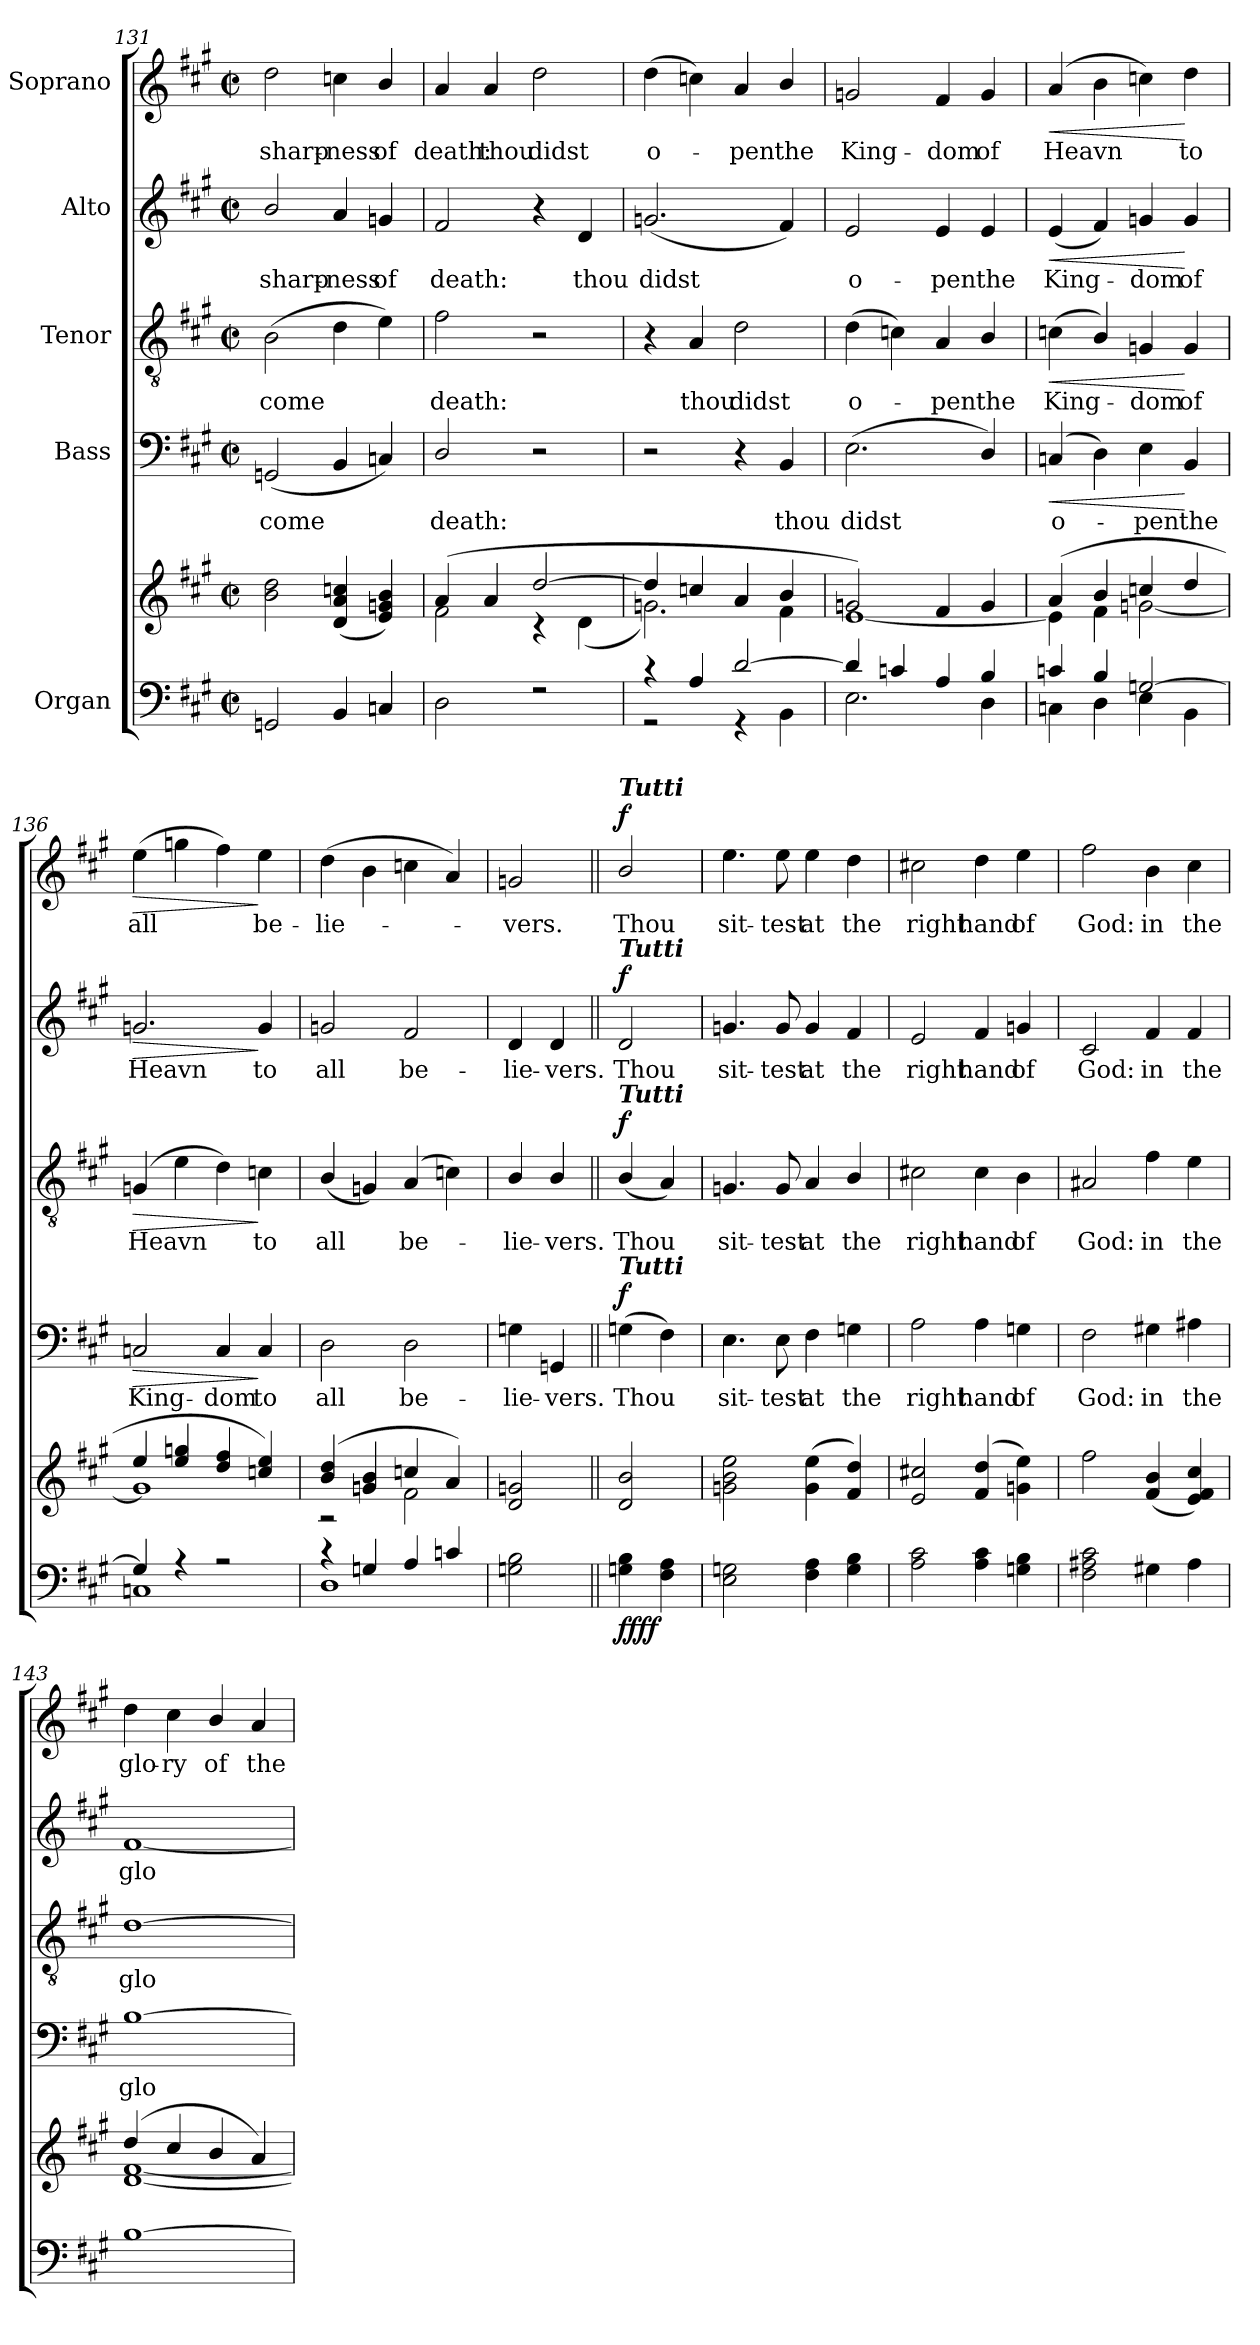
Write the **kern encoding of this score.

**kern	**kern	**dynam	**kern	**text	**dynam	**kern	**text	**dynam	**kern	**text	**dynam	**kern	**text	**dynam
*part5	*part5	*part5	*part4	*part4	*part4	*part3	*part3	*part3	*part2	*part2	*part2	*part1	*part1	*part1
*staff6	*staff5	*staff5/6	*staff4	*staff4	*staff4	*staff3	*staff3	*staff3	*staff2	*staff2	*staff2	*staff1	*staff1	*staff1
*I"Organ	*	*	*I"Bass	*	*	*I"Tenor	*	*	*I"Alto	*	*	*I"Soprano	*	*
*clefF4	*clefG2	*	*clefF4	*	*	*clefGv2	*	*	*clefG2	*	*	*clefG2	*	*
*k[f#c#g#]	*k[f#c#g#]	*	*k[f#c#g#]	*	*	*k[f#c#g#]	*	*	*k[f#c#g#]	*	*	*k[f#c#g#]	*	*
*A:	*A:	*	*A:	*	*	*A:	*	*	*A:	*	*	*A:	*	*
*M2/2	*M2/2	*	*M2/2	*	*	*M2/2	*	*	*M2/2	*	*	*M2/2	*	*
*met(c|)	*met(c|)	*	*met(c|)	*	*	*met(c|)	*	*	*met(c|)	*	*	*met(c|)	*	*
=131	=131	=131	=131	=131	=131	=131	=131	=131	=131	=131	=131	=131	=131	=131
*^	*^	*	*	*	*	*	*	*	*	*	*	*	*	*
!	!	!	!	!	!	!LO:LY:b	!	!	!LO:LY:b	!	!	!LO:LY:b	!	!	!LO:LY:b	!
2GGn/	1ryy	2b\ 2dd\	2ryy	.	(<2GGn/	-come	.	(>2B\	-come	.	2b/	sharp-	.	2dd\	sharp-	.
!	!	!	!	!	!	!	!	!	!	!	!	!LO:LY:b	!	!	!LO:LY:b	!
4BB/	.	(>4d/ 4a/ 4ccn/	2ryy	.	4BB/	.	.	4d\	.	.	4a/	-ness	.	4ccn\	-ness	.
!	!	!	!	!	!	!	!	!	!	!	!	!LO:LY:b	!	!	!LO:LY:b	!
4Cn/	.	4e/ 4gn/ 4b/)	.	.	4Cn/)	.	.	4e\)	.	.	4gn/	of	.	4b/	of	.
=132	=132	=132	=132	=132	=132	=132	=132	=132	=132	=132	=132	=132	=132	=132	=132	=132
!	!	!	!	!	!	!LO:LY:b	!	!	!LO:LY:b	!	!	!LO:LY:b	!	!	!LO:LY:b	!
2D\	1ryy	(>4a/	2f#\	.	2D/	death:	.	2f#\	death:	.	2f#/	death:	.	4a/	death:	.
!	!	!	!	!	!	!	!	!	!	!	!	!	!	!	!LO:LY:b	!
.	.	4a/	.	.	.	.	.	.	.	.	.	.	.	4a/	thou	.
!	!	!	!	!	!	!	!	!	!	!	!	!	!	!	!LO:LY:b	!
2r	.	[2dd/	4r	.	2r	.	.	2r	.	.	4r	.	.	2dd\	didst	.
!	!	!	!	!	!	!	!	!	!	!	!	!LO:LY:b	!	!	!	!
.	.	.	(<4d\	.	.	.	.	.	.	.	4d/	thou	.	.	.	.
=133	=133	=133	=133	=133	=133	=133	=133	=133	=133	=133	=133	=133	=133	=133	=133	=133
!	!	!	!	!	!	!	!	!	!	!	!	!LO:LY:b	!	!	!LO:LY:b	!
4r	2r	4dd/]	2.gn\)	.	2r	.	.	4r	.	.	(<2.gn/	didst	.	(>4dd\	o-	.
!	!	!	!	!	!	!	!	!	!LO:LY:b	!	!	!	!	!	!	!
4A/	.	4ccn/	.	.	.	.	.	4A/	thou	.	.	.	.	4ccn\)	.	.
!	!	!	!	!	!	!	!	!	!LO:LY:b	!	!	!	!	!	!LO:LY:b	!
[2d/	4r	4a/	.	.	4r	.	.	2d\	didst	.	.	.	.	4a/	pen	.
!	!	!	!	!	!	!LO:LY:b	!	!	!	!	!	!	!	!	!LO:LY:b	!
.	4BB\	4b/	4f#\	.	4BB/	thou	.	.	.	.	4f#/)	.	.	4b/	the	.
=134	=134	=134	=134	=134	=134	=134	=134	=134	=134	=134	=134	=134	=134	=134	=134	=134
!	!	!	!	!	!	!LO:LY:b	!	!	!LO:LY:b	!	!	!LO:LY:b	!	!	!LO:LY:b	!
4d/]	2.E\	2gn/)	[1e	.	(<2.E\	didst	.	(>4d\	o-	.	2e/	o-	.	2gn/	King-	.
4cn/	.	.	.	.	.	.	.	4cn\)	.	.	.	.	.	.	.	.
!	!	!	!	!	!	!	!	!	!LO:LY:b	!	!	!LO:LY:b	!	!	!LO:LY:b	!
4A/	.	4f#/	.	.	.	.	.	4A/	pen	.	4e/	-pen	.	4f#/	-dom	.
!	!	!	!	!	!	!	!	!	!LO:LY:b	!	!	!LO:LY:b	!	!	!LO:LY:b	!
4B/	4D\	4g/	.	.	4D/)	.	.	4B/	the	.	4e/	the	.	4g/	of	.
!!LO:LB:g=z
=135	=135	=135	=135	=135	=135	=135	=135	=135	=135	=135	=135	=135	=135	=135	=135	=135
!	!	!	!	!	!	!LO:LY:b	!LO:HP:b	!	!LO:LY:b	!LO:HP:b	!	!LO:LY:b	!LO:HP:b	!	!LO:LY:b	!LO:HP:b
4cn/	4Cn\	(>4a/	4e\]	.	(<4Cn/	o-	<	(<4cn\	King-	<	(<4e/	King-	<	(>4a/	Heavn	<
4B/	4D\	4b/	4f#\	.	4D\)	.	.	4B/)	.	.	4f#/)	.	.	4b\	.	.
!	!	!	!	!	!	!LO:LY:b	!	!	!LO:LY:b	!	!	!LO:LY:b	!	!	!	!
[2Gn/	4E\	4ccn/	[2gn\	.	4E\	pen	.	4Gn/	dom	.	4gn/	dom	.	4ccn\)	.	.
!	!	!	!	!	!	!LO:LY:b	!	!	!LO:LY:b	!	!	!LO:LY:b	!	!	!LO:LY:b	!
.	4BB\	4dd/	.	.	4BB/	the	[	4G/	of	[	4g/	of	[	4dd\	to	[
=136	=136	=136	=136	=136	=136	=136	=136	=136	=136	=136	=136	=136	=136	=136	=136	=136
!	!	!	!	!	!	!LO:LY:b	!LO:HP:b	!	!LO:LY:b	!LO:HP:b	!	!LO:LY:b	!LO:HP:b	!	!LO:LY:b	!LO:HP:b
4G/]	1Cn	4ee/	1g]	.	2Cn/	King-	>	(>4Gn/	Heavn	>	2.gn/	Heavn	>	(>4ee\	all	>
4r	.	4ee/ 4ggn/	.	.	.	.	.	4e\	.	.	.	.	.	4ggn\	.	.
!	!	!	!	!	!	!LO:LY:b	!	!	!	!	!	!	!	!	!	!
2r	.	4dd/ 4ff#/	.	.	4C/	-dom	.	4d\)	.	.	.	.	.	4ff#\)	.	.
!	!	!	!	!	!	!LO:LY:b	!	!	!LO:LY:b	!	!	!LO:LY:b	!	!	!LO:LY:b	!
.	.	4ccn/ 4ee/)	.	.	4C/	to	]	4cn\	to	]	4g/	to	]	4ee\	be-	]
=137	=137	=137	=137	=137	=137	=137	=137	=137	=137	=137	=137	=137	=137	=137	=137	=137
!	!	!	!	!	!	!LO:LY:b	!	!	!LO:LY:b	!	!	!LO:LY:b	!	!	!LO:LY:b	!
4r	1D	(>4b/ 4dd/	2r	.	2D\	all	.	(<4B/	all	.	2gn/	all	.	(>4dd\	-lie-	.
4Gn/	.	4gn/ 4b/	.	.	.	.	.	4Gn/)	.	.	.	.	.	4b\	.	.
!	!	!	!	!	!	!LO:LY:b	!	!	!LO:LY:b	!	!	!LO:LY:b	!	!	!	!
4A/	.	4ccn/	2f#\	.	2D\	be-	.	(<4A/	be-	.	2f#/	be-	.	4ccn\	.	.
4cn/	.	4a/)	.	.	.	.	.	4cn\)	.	.	.	.	.	4a/)	.	.
=138	=138	=138	=138	=138	=138	=138	=138	=138	=138	=138	=138	=138	=138	=138	=138	=138
!	!	!	!	!	!	!LO:LY:b	!	!	!LO:LY:b	!	!	!LO:LY:b	!	!	!LO:LY:b	!
2Gn\ 2B\	2ryy	2d/ 2gn/	2ryy	.	4Gn\	-lie-	.	4B/	lie-	.	4d/	-lie-	.	2gn/	vers.	.
!	!	!	!	!	!	!LO:LY:b	!	!	!LO:LY:b	!	!	!LO:LY:b	!	!	!	!
.	.	.	.	.	4GGn/	-vers.	.	4B/	-vers.	.	4d/	-vers.	.	.	.	.
=139||	=139||	=139||	=139||	=139||	=139||	=139||	=139||	=139||	=139||	=139||	=139||	=139||	=139||	=139||	=139||	=139||
!	!	!	!	!	!	!	!	!	!	!	!	!	!	!LO:TX:a:Bi:t=Tutti	!	!
!	!	!	!	!	!	!	!	!	!	!	!LO:TX:a:Bi:t=Tutti	!	!	!	!	!
!	!	!	!	!	!	!	!	!LO:TX:a:Bi:t=Tutti	!	!	!	!	!	!	!	!
!	!	!	!	!	!LO:TX:a:Bi:t=Tutti	!	!	!	!	!	!	!	!	!	!	!
!	!	!	!	!LO:DY:b=2	!	!LO:LY:b	!	!	!LO:LY:b	!	!	!LO:LY:b	!	!	!LO:LY:b	!
!	!	!	!	!LO:DY:n=1:b	!	!	!LO:DY:b	!	!	!LO:DY:b	!	!	!LO:DY:b	!	!	!LO:DY:b
4Gn\ 4B\	2ryy	2d/ 2b/	2ryy	ff ff	(>4Gn\	Thou	f	(<4B/	Thou	f	2d/	Thou	f	2b/	Thou	f
4F#\ 4A\	.	.	.	.	4F#\)	.	.	4A/)	.	.	.	.	.	.	.	.
=140	=140	=140	=140	=140	=140	=140	=140	=140	=140	=140	=140	=140	=140	=140	=140	=140
!	!	!	!	!	!	!LO:LY:b	!	!	!LO:LY:b	!	!	!LO:LY:b	!	!	!LO:LY:b	!
2E\ 2Gn\	1ryy	2gn\ 2b\ 2ee\	2ryy	.	4.E\	sit-	.	4.Gn/	sit-	.	4.gn/	sit-	.	4.ee\	sit-	.
!	!	!	!	!	!	!LO:LY:b	!	!	!LO:LY:b	!	!	!LO:LY:b	!	!	!LO:LY:b	!
.	.	.	.	.	8E\	-test	.	8G/	-test	.	8g/	-test	.	8ee\	-test	.
!	!	!	!	!	!	!LO:LY:b	!	!	!LO:LY:b	!	!	!LO:LY:b	!	!	!LO:LY:b	!
4F#\ 4A\	.	(>4g\ 4ee\	2ryy	.	4F#\	at	.	4A/	at	.	4g/	at	.	4ee\	at	.
!	!	!	!	!	!	!LO:LY:b	!	!	!LO:LY:b	!	!	!LO:LY:b	!	!	!LO:LY:b	!
4G\ 4B\	.	4f#/ 4dd/)	.	.	4Gn\	the	.	4B/	the	.	4f#/	the	.	4dd\	the	.
=141	=141	=141	=141	=141	=141	=141	=141	=141	=141	=141	=141	=141	=141	=141	=141	=141
!	!	!	!	!	!	!LO:LY:b	!	!	!LO:LY:b	!	!	!LO:LY:b	!	!	!LO:LY:b	!
2A\ 2c#\	1ryy	2e/ 2cc#X/	2ryy	.	2A\	right	.	2c#X\	right	.	2e/	right	.	2cc#X\	right	.
!	!	!	!	!	!	!LO:LY:b	!	!	!LO:LY:b	!	!	!LO:LY:b	!	!	!LO:LY:b	!
4A\ 4c#\	.	(>4f#/ 4dd/	2ryy	.	4A\	hand	.	4c#\	hand	.	4f#/	hand	.	4dd\	hand	.
!	!	!	!	!	!	!LO:LY:b	!	!	!LO:LY:b	!	!	!LO:LY:b	!	!	!LO:LY:b	!
4Gn\ 4B\	.	4gn\ 4ee\)	.	.	4Gn\	of	.	4B\	of	.	4gn/	of	.	4ee\	of	.
!!LO:PB:g=z
=142	=142	=142	=142	=142	=142	=142	=142	=142	=142	=142	=142	=142	=142	=142	=142	=142
!	!	!	!	!	!	!LO:LY:b	!	!	!LO:LY:b	!	!	!LO:LY:b	!	!	!LO:LY:b	!
2F#\ 2A#X\ 2c#\	1ryy	2ff#\	2ryy	.	2F#\	God:	.	2A#X/	God:	.	2c#/	God:	.	2ff#\	God:	.
!	!	!	!	!	!	!LO:LY:b	!	!	!LO:LY:b	!	!	!LO:LY:b	!	!	!LO:LY:b	!
4G#X\	.	(>4f#/ 4b/	2ryy	.	4G#X\	in	.	4f#\	in	.	4f#/	in	.	4b\	in	.
!	!	!	!	!	!	!LO:LY:b	!	!	!LO:LY:b	!	!	!LO:LY:b	!	!	!LO:LY:b	!
4A#\	.	4e/ 4f#/ 4cc#/)	.	.	4A#X\	the	.	4e\	the	.	4f#/	the	.	4cc#\	the	.
=143	=143	=143	=143	=143	=143	=143	=143	=143	=143	=143	=143	=143	=143	=143	=143	=143
!	!	!	!	!	!	!LO:LY:b	!	!	!LO:LY:b	!	!	!LO:LY:b	!	!	!LO:LY:b	!
[1B	1ryy	(>4dd/	[1d [1f#	.	[1B	glo-	.	[1d	glo-	.	[1f#	glo-	.	4dd\	glo-	.
!	!	!	!	!	!	!	!	!	!	!	!	!	!	!	!LO:LY:b	!
.	.	4cc#/	.	.	.	.	.	.	.	.	.	.	.	4cc#\	-ry	.
!	!	!	!	!	!	!	!	!	!	!	!	!	!	!	!LO:LY:b	!
.	.	4b/	.	.	.	.	.	.	.	.	.	.	.	4b/	of	.
!	!	!	!	!	!	!	!	!	!	!	!	!	!	!	!LO:LY:b	!
.	.	4a/)	.	.	.	.	.	.	.	.	.	.	.	4a/	the	.
*v	*v	*	*	*	*	*	*	*	*	*	*	*	*	*	*	*
*	*v	*v	*	*	*	*	*	*	*	*	*	*	*	*	*
=	=	=	=	=	=	=	=	=	=	=	=	=	=	=
*-	*-	*-	*-	*-	*-	*-	*-	*-	*-	*-	*-	*-	*-	*-
